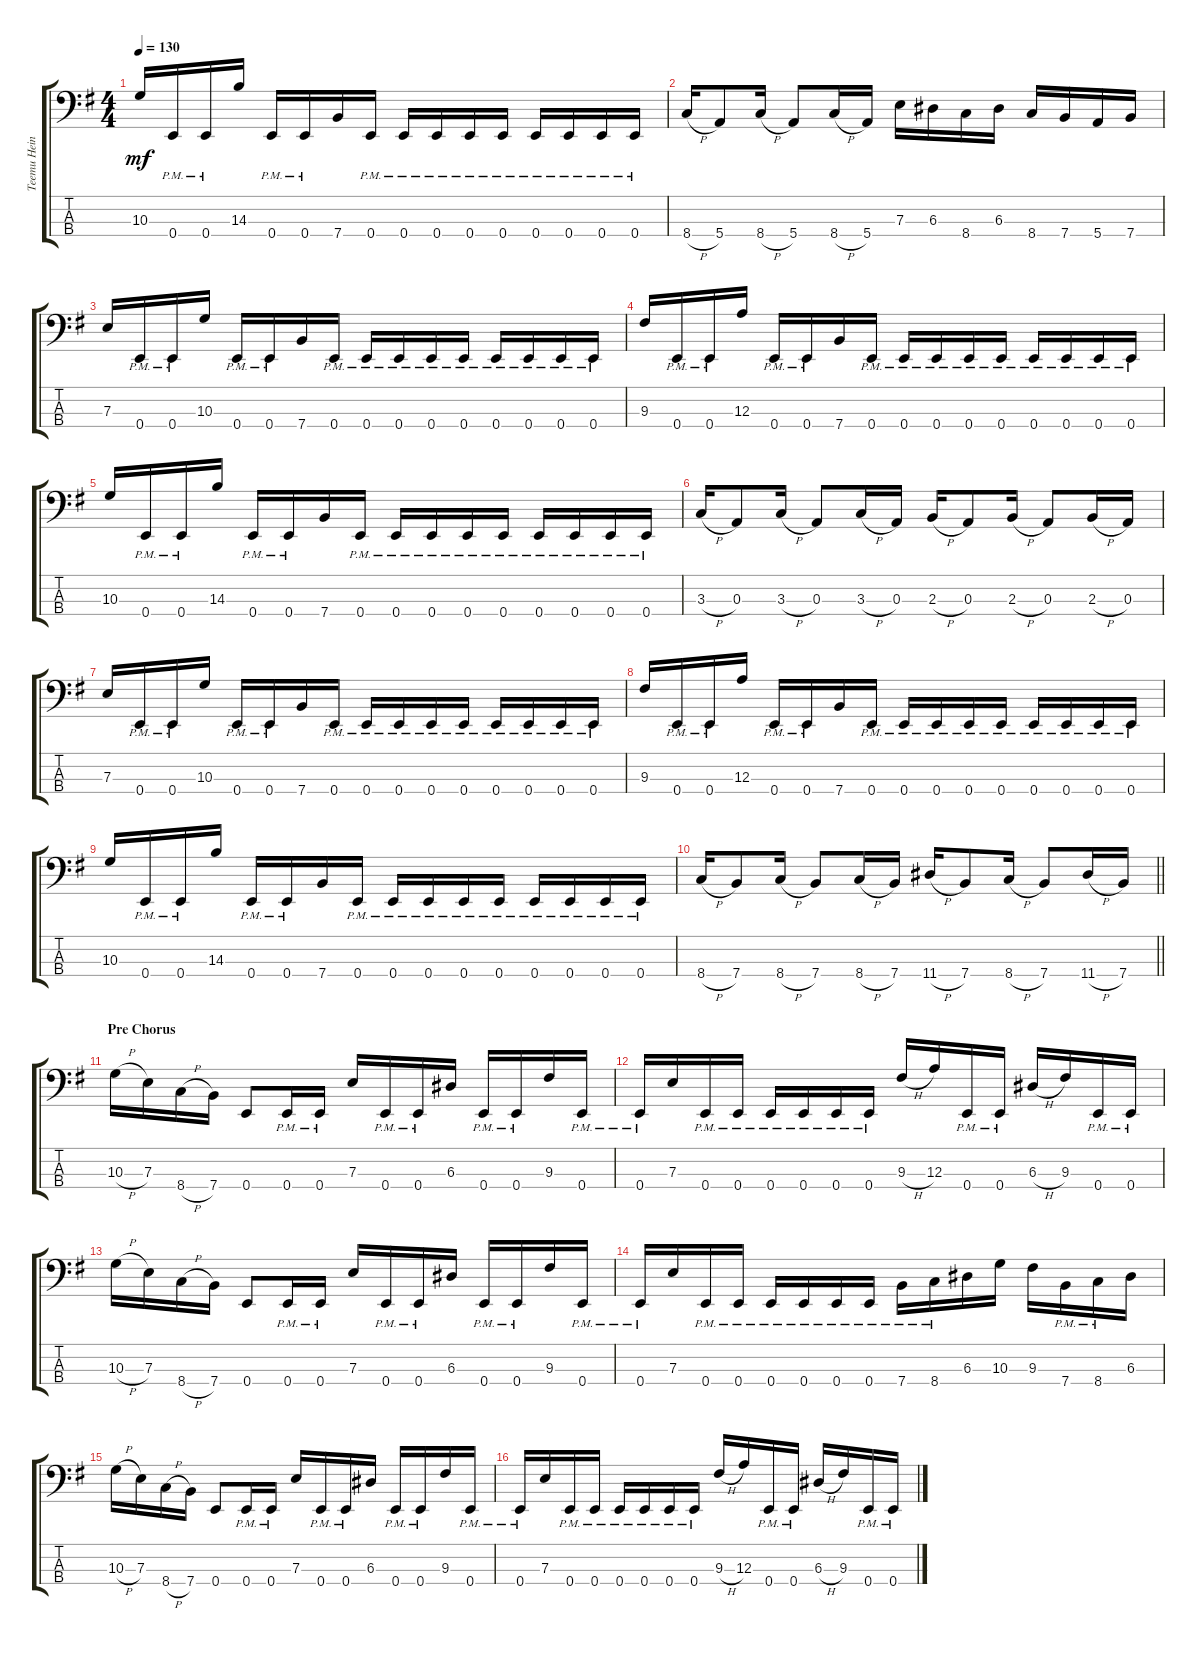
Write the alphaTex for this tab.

\track ("Teemu Heinola (bass)" "Teemu Hein") {instrument electricbasspick}
\staff {score tabs}
\tuning (G2 D2 A1 E1) {hide}
\ts (4 4)
\tempo 130
\clef f4
\ks eminor
10.3.16{dy mf} 0.4{pm}.16 0.4{pm}.16 14.3.16 0.4{pm}.16 0.4{pm}.16 7.4.16 0.4{pm}.16 0.4{pm}.16 0.4{pm}.16 0.4{pm}.16 0.4{pm}.16 0.4{pm}.16 0.4{pm}.16 0.4{pm}.16 0.4{pm}.16 |
8.4{h}.16 5.4.8 8.4{h}.16 5.4.8 8.4{h}.16 5.4.16 7.3.16 6.3.16 8.4.16 6.3.16 8.4.16 7.4.16 5.4.16 7.4.16 |
7.3.16 0.4{pm}.16 0.4{pm}.16 10.3.16 0.4{pm}.16 0.4{pm}.16 7.4.16 0.4{pm}.16 0.4{pm}.16 0.4{pm}.16 0.4{pm}.16 0.4{pm}.16 0.4{pm}.16 0.4{pm}.16 0.4{pm}.16 0.4{pm}.16 |
9.3.16 0.4{pm}.16 0.4{pm}.16 12.3.16 0.4{pm}.16 0.4{pm}.16 7.4.16 0.4{pm}.16 0.4{pm}.16 0.4{pm}.16 0.4{pm}.16 0.4{pm}.16 0.4{pm}.16 0.4{pm}.16 0.4{pm}.16 0.4{pm}.16 |
10.3.16 0.4{pm}.16 0.4{pm}.16 14.3.16 0.4{pm}.16 0.4{pm}.16 7.4.16 0.4{pm}.16 0.4{pm}.16 0.4{pm}.16 0.4{pm}.16 0.4{pm}.16 0.4{pm}.16 0.4{pm}.16 0.4{pm}.16 0.4{pm}.16 |
3.3{h}.16 0.3.8 3.3{h}.16 0.3.8 3.3{h}.16 0.3.16 2.3{h}.16 0.3.8 2.3{h}.16 0.3.8 2.3{h}.16 0.3.16 |
7.3.16 0.4{pm}.16 0.4{pm}.16 10.3.16 0.4{pm}.16 0.4{pm}.16 7.4.16 0.4{pm}.16 0.4{pm}.16 0.4{pm}.16 0.4{pm}.16 0.4{pm}.16 0.4{pm}.16 0.4{pm}.16 0.4{pm}.16 0.4{pm}.16 |
9.3.16 0.4{pm}.16 0.4{pm}.16 12.3.16 0.4{pm}.16 0.4{pm}.16 7.4.16 0.4{pm}.16 0.4{pm}.16 0.4{pm}.16 0.4{pm}.16 0.4{pm}.16 0.4{pm}.16 0.4{pm}.16 0.4{pm}.16 0.4{pm}.16 |
10.3.16 0.4{pm}.16 0.4{pm}.16 14.3.16 0.4{pm}.16 0.4{pm}.16 7.4.16 0.4{pm}.16 0.4{pm}.16 0.4{pm}.16 0.4{pm}.16 0.4{pm}.16 0.4{pm}.16 0.4{pm}.16 0.4{pm}.16 0.4{pm}.16 |
\barLineRight lightlight
8.4{h}.16 7.4.8 8.4{h}.16 7.4.8 8.4{h}.16 7.4.16 11.4{h}.16 7.4.8 8.4{h}.16 7.4.8 11.4{h}.16 7.4.16 |
\section ("" "Pre Chorus")
10.3{h}.16 7.3.16 8.4{h}.16 7.4.16 0.4.8 0.4{pm}.16 0.4{pm}.16 7.3.16 0.4{pm}.16 0.4{pm}.16 6.3.16 0.4{pm}.16 0.4{pm}.16 9.3.16 0.4{pm}.16 |
0.4{pm}.16 7.3.16 0.4{pm}.16 0.4{pm}.16 0.4{pm}.16 0.4{pm}.16 0.4{pm}.16 0.4{pm}.16 9.3{h}.16 12.3.16 0.4{pm}.16 0.4{pm}.16 6.3{h}.16 9.3.16 0.4{pm}.16 0.4{pm}.16 |
10.3{h}.16 7.3.16 8.4{h}.16 7.4.16 0.4.8 0.4{pm}.16 0.4{pm}.16 7.3.16 0.4{pm}.16 0.4{pm}.16 6.3.16 0.4{pm}.16 0.4{pm}.16 9.3.16 0.4{pm}.16 |
0.4{pm}.16 7.3.16 0.4{pm}.16 0.4{pm}.16 0.4{pm}.16 0.4{pm}.16 0.4{pm}.16 0.4{pm}.16 7.4{pm}.16 8.4{pm}.16 6.3.16 10.3.16 9.3.16 7.4{pm}.16 8.4{pm}.16 6.3.16 |
10.3{h}.16 7.3.16 8.4{h}.16 7.4.16 0.4.8 0.4{pm}.16 0.4{pm}.16 7.3.16 0.4{pm}.16 0.4{pm}.16 6.3.16 0.4{pm}.16 0.4{pm}.16 9.3.16 0.4{pm}.16 |
0.4{pm}.16 7.3.16 0.4{pm}.16 0.4{pm}.16 0.4{pm}.16 0.4{pm}.16 0.4{pm}.16 0.4{pm}.16 9.3{h}.16 12.3.16 0.4{pm}.16 0.4{pm}.16 6.3{h}.16 9.3.16 0.4{pm}.16 0.4{pm}.16
